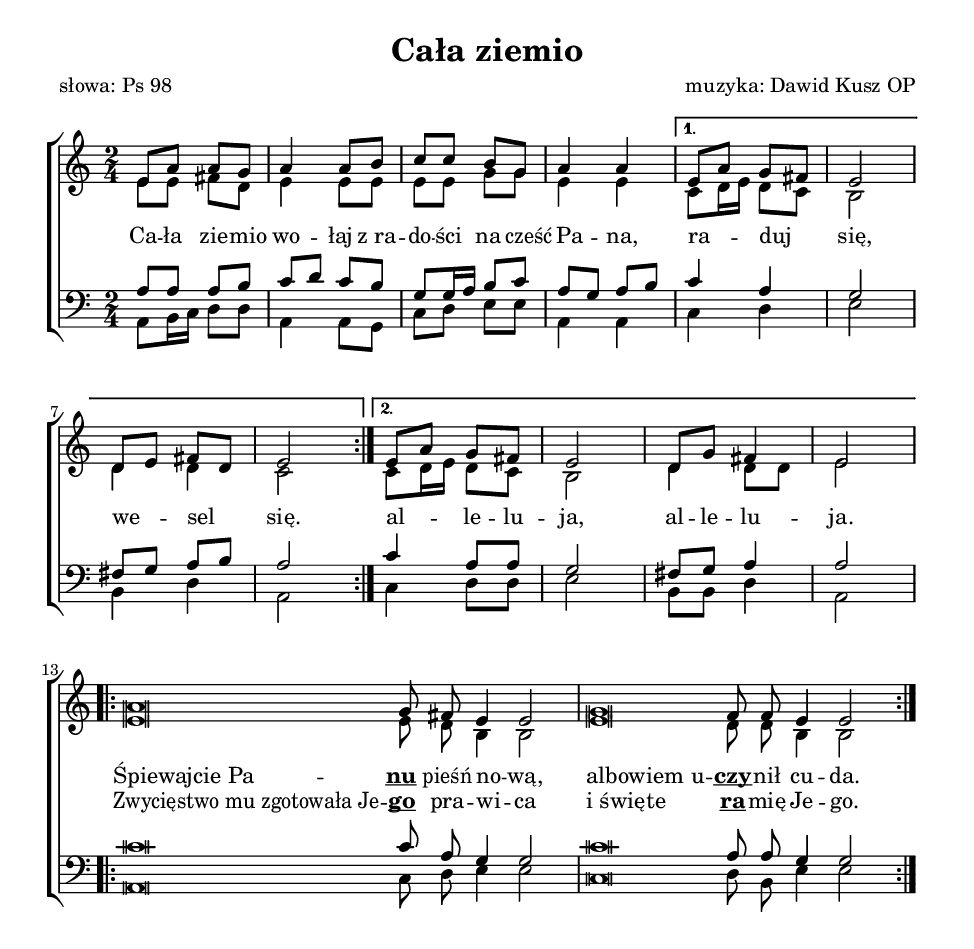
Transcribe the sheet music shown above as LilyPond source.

\version "2.17.3"
#(set-global-staff-size 17.5)

\header	{
  title = "Cała ziemio"
  poet = "słowa: Ps 98"
  composer = "muzyka: Dawid Kusz OP"
}

\paper {
  paper-width = 165 \mm
  paper-height = 240 \mm
  line-width = 145 \mm
  top-margin = 10 \mm
  system-system-spacing #'basic-distance = #15
  markup-system-spacing #'basic-distance = #14
}
%--------------------------------MELODY--------------------------------
sopranomelody = \relative f' {
  \repeat volta 2 {
    \key a \minor
    \time 2/4
    e8 a a g
    a4 \tweak Beam #'positions #'(2.5 . 2.8) a8 b
    \tweak Beam #'positions #'(3.2 . 3.2) c c b g
    a4 a
  }
  \alternative {
    {
      \tweak Beam #'positions #'(1.25 . 2.25)
      e8\melisma a\melismaEnd g\melisma fis\melismaEnd
      e2
      d8\melisma e\melismaEnd \tweak Beam #'positions #'(1.25 . 0.8) fis \melisma d\melismaEnd
      e2
    }
    {
      \tweak Beam #'positions #'(1.25 . 2.25)
      e8\melisma a\melismaEnd g fis
      e2
      d8 g fis4
      e2
    }
  }
  \overrideProperty #"Score.NonMusicalPaperColumn"
  #'line-break-system-details #`((Y-offset . 70))
  \repeat volta 2 {
    \cadenzaOn
    a\breve g8 fis e4 e2
    \bar "|"
    g\breve fis8 fis e4 e2
    \cadenzaOff
  }
}
altomelody = \relative f' {
  \repeat volta 2 {
    \key a \minor
    \time 2/4
    e8 e fis d
    e4 e8 e
    e e g g
    e4 e
  }
  \alternative {
    {
      c8\melisma d16 e\melismaEnd d8\melisma c\melisma
      b2
      d4 d
      c2
    }
    {
      c8\melisma d16 e\melismaEnd d8\melisma c\melisma
      b2
      d4 d8 d
      e2
    }
  }
  \repeat volta 2 {
    \cadenzaOn
    e\breve e8 d b4 b2
    \bar "|"
    e\breve d8 d b4 b2
    \cadenzaOff
  }
}
tenormelody = \relative f {
  \repeat volta 2 {
    \key a \minor
    \time 2/4
    a8 a a b
    c8\melisma d\melismaEnd c b
    g g16\melisma a\melismaEnd b8 c
    a8\melisma g\melismaEnd a\melisma b\melismaEnd
  }
  \alternative {
    {
      c4 a
      g2
      fis8\melisma g\melismaEnd a\melisma b\melismaEnd
      a2
    }
    {
      c4 a8 a
      g2
      fis8 g a4
      a2
    }
  }
  \repeat volta 2 {
    \cadenzaOn
    c\breve c8 a g4 g2
    \bar "|"
    c\breve a8 a g4 g2
    \cadenzaOff
  }
}
bassmelody = \relative f {
  \repeat volta 2 {
    \key a \minor
    \time 2/4
    a,8 b16\melisma c\melismaEnd d8 d
    a4 a8 g
    c d \tweak Beam #'positions #'(-2.6 . -2.6) e e
    a,4 a
  }
  \alternative {
    {
      c4 d
      e2
      b4 d
      a2
    }
    {
      c4 \tweak Beam #'positions #'(-2.8 . -2.8) d8 d
      e2
      b8 b d4
      a2
    }
  }
  \repeat volta 2 {
    \cadenzaOn
    a\breve c8 d e4 e2
    \bar "|"
    c\breve d8 b e4 e2
    \cadenzaOff
  }
}
akordy = \chordmode {
}
%--------------------------------LYRICS--------------------------------
text = \lyricmode {
  \repeat volta 2 {
    Ca -- ła zie -- \tweak #'X-offset #-1 mio wo -- \tweak #'X-offset #-1.2 łaj
    z_ra -- do -- ści \tweak #'X-offset #-1 na \tweak #'X-offset #-1 \markup \scale #'(0.9 . 1) cześć \tweak #'X-offset #-0.2 Pa -- na,
  }
  \alternative {
    { ra -- duj się, we -- sel się. }
    { al -- le -- lu -- ja, al -- le -- lu -- ja. }
  }
  \tweak #'X-offset #-1.5 "Śpiewajcie Pa" --
  \tweak #'X-offset #-1.5 \markup \bold \underline nu
  \markup \scale #'(0.9 . 1) pieśń
  \tweak #'X-offset #0 no -- wą,
  \once \override LyricHyphen #'minimum-distance = #1
  \tweak #'X-offset #-0.5 "albowiem u" --
  \markup \bold \underline czy -- nił cu -- da.
}
secondverse = \lyricmode {
  \repeat unfold 27 \skip4
  \once \override LyricHyphen #'minimum-distance = #1
  \tweak #'X-offset #-1.5 \markup \scale #'(0.9 . 1)
  "Zwycięstwo mu zgotowała Je" --
  \tweak #'X-offset #-1.2 \markup \bold \underline go
  pra -- \tweak #'X-offset #0 wi -- ca
  \tweak #'X-offset #-0.5 "i święte"
  \markup \bold \underline ra -- mię Je -- go.
}
%--------------------------------ALL-FILE VARIABLE--------------------------------

\score {
  \new ChoirStaff <<
    \new Staff = women <<
      \clef treble
      \new Voice = soprano {
        \voiceOne
        \sopranomelody
      }
      \new Voice = alto {
        \voiceTwo
        \altomelody
      }
    >>
    \new Lyrics \with {
      \override VerticalAxisGroup #'staff-affinity = #CENTER
      \override VerticalAxisGroup #'nonstaff-relatedstaff-spacing #'padding = #1
    }
    \lyricsto soprano \text
    \new Lyrics \with {
      \override VerticalAxisGroup #'staff-affinity = #CENTER
      \override VerticalAxisGroup #'nonstaff-relatedstaff-spacing #'padding = #1
    }
    \lyricsto soprano \secondverse

    \new Staff = men <<
      \clef bass
      \new Voice = tenor {
        \voiceOne
        \tenormelody
      }
      \new Voice = bass {
        \voiceTwo
        \bassmelody
      }
    >>
  >>
  \layout {
    \override NoteHead #'style = #'altdefault
    indent = 0
  }
}
